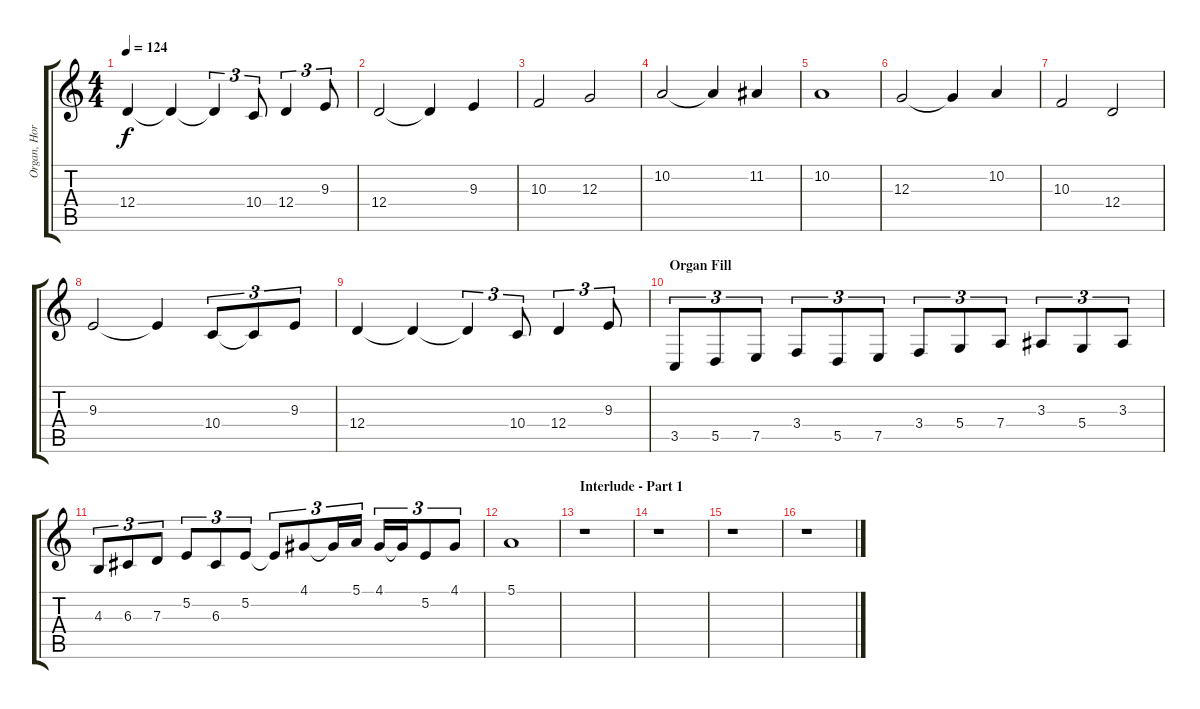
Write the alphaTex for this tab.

\track ("Organ, Horn, Vibraphone" "Organ, Hor") {instrument churchorgan}
\staff {score tabs}
\tuning (E4 B3 G3 D3 A2 E2) {hide}
\ts (4 4)
\tempo 124
\clef g2
\ks c
12.4.4{dy f} 12.4{t}.4 12.4{t}.4{tu (3 2)} 10.4.8{tu (3 2)} 12.4.4{tu (3 2)} 9.3.8{tu (3 2)} |
12.4.2 12.4{t}.4 9.3.4 |
10.3.2 12.3.2 |
10.2.2 10.2{t}.4 11.2.4 |
10.2.1 |
12.3.2 12.3{t}.4 10.2.4 |
10.3.2 12.4.2 |
9.3.2 9.3{t}.4 10.4.8{tu (3 2)} 10.4{t}.8{tu (3 2)} 9.3.8{tu (3 2)} |
12.4.4 12.4{t}.4 12.4{t}.4{tu (3 2)} 10.4.8{tu (3 2)} 12.4.4{tu (3 2)} 9.3.8{tu (3 2)} |
\section ("" "Organ Fill")
3.5.8{tu (3 2) volume 14 instrument churchorgan} 5.5.8{tu (3 2)} 7.5.8{tu (3 2)} 3.4.8{tu (3 2)} 5.5.8{tu (3 2)} 7.5.8{tu (3 2)} 3.4.8{tu (3 2)} 5.4.8{tu (3 2)} 7.4.8{tu (3 2)} 3.3.8{tu (3 2)} 5.4.8{tu (3 2)} 3.3.8{tu (3 2)} |
4.3.8{tu (3 2)} 6.3.8{tu (3 2)} 7.3.8{tu (3 2)} 5.2.8{tu (3 2)} 6.3.8{tu (3 2)} 5.2.8{tu (3 2)} 5.2{t}.8{tu (3 2)} 4.1.8{tu (3 2)} 4.1{t}.16{tu (3 2)} 5.1.16{tu (3 2)} 4.1.16{tu (3 2)} 4.1{t}.16{tu (3 2)} 5.2.8{tu (3 2)} 4.1.8{tu (3 2)} |
5.1.1 |
\section ("" "Interlude - Part 1")
r.1 |
r.1 |
r.1 |
r.1
